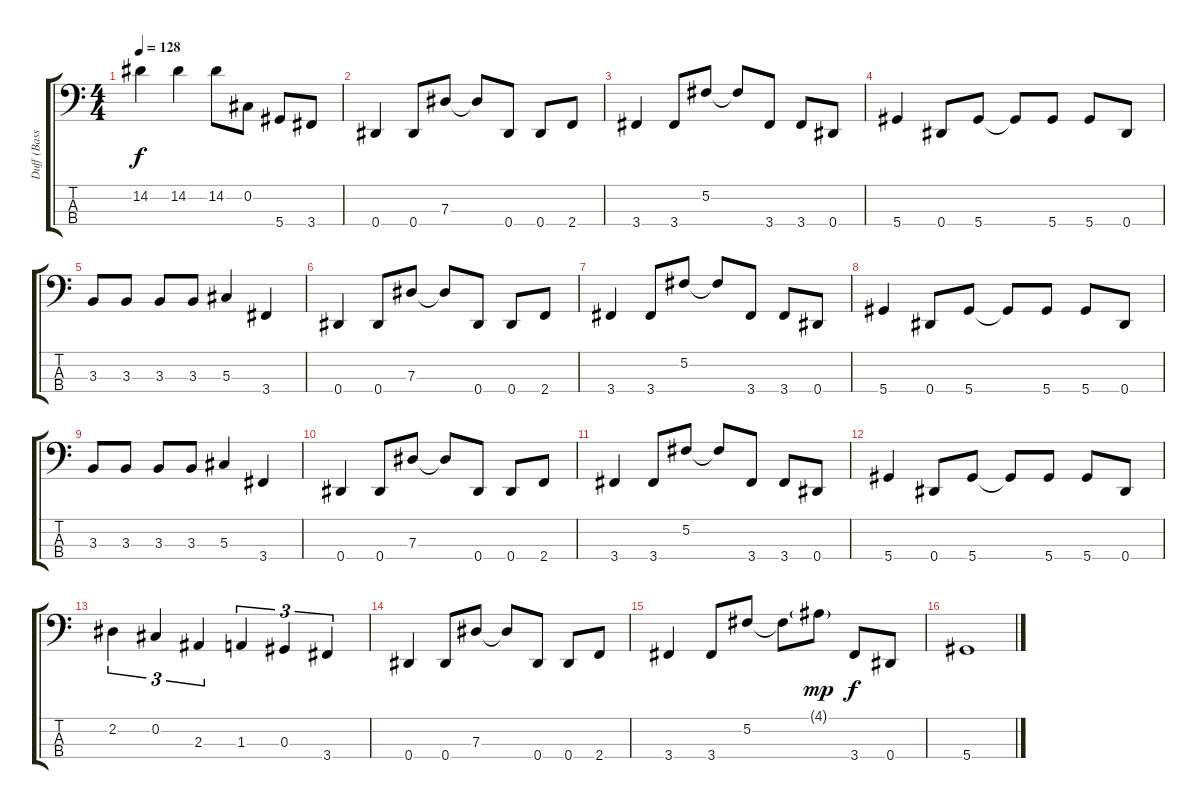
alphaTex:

\track ("Duff (Bass)" "Duff (Bass") {instrument electricbasspick}
\staff {score tabs}
\tuning (Gb2 Db2 Ab1 Eb1) {hide}
\ts (4 4)
\tempo 128
\clef f4
\ks c
14.2.4{dy f} 14.2.4 14.2.8 0.2.8 5.4.8 3.4.8 |
0.4.4 0.4.8 7.3.8 7.3{t}.8 0.4.8 0.4.8 2.4.8 |
3.4.4 3.4.8 5.2.8 5.2{t}.8 3.4.8 3.4.8 0.4.8 |
5.4.4 0.4.8 5.4.8 5.4{t}.8 5.4.8 5.4.8 0.4.8 |
3.3.8 3.3.8 3.3.8 3.3.8 5.3.4 3.4.4 |
0.4.4 0.4.8 7.3.8 7.3{t}.8 0.4.8 0.4.8 2.4.8 |
3.4.4 3.4.8 5.2.8 5.2{t}.8 3.4.8 3.4.8 0.4.8 |
5.4.4 0.4.8 5.4.8 5.4{t}.8 5.4.8 5.4.8 0.4.8 |
3.3.8 3.3.8 3.3.8 3.3.8 5.3.4 3.4.4 |
0.4.4 0.4.8 7.3.8 7.3{t}.8 0.4.8 0.4.8 2.4.8 |
3.4.4 3.4.8 5.2.8 5.2{t}.8 3.4.8 3.4.8 0.4.8 |
5.4.4 0.4.8 5.4.8 5.4{t}.8 5.4.8 5.4.8 0.4.8 |
2.2.4{tu (3 2)} 0.2.4{tu (3 2)} 2.3.4{tu (3 2)} 1.3.4{tu (3 2)} 0.3.4{tu (3 2)} 3.4.4{tu (3 2)} |
0.4.4 0.4.8 7.3.8 7.3{t}.8 0.4.8 0.4.8 2.4.8 |
3.4.4 3.4.8 5.2.8 5.2{t}.8 4.1{g}.8{dy mp} 3.4.8{dy f} 0.4.8 |
5.4.1
